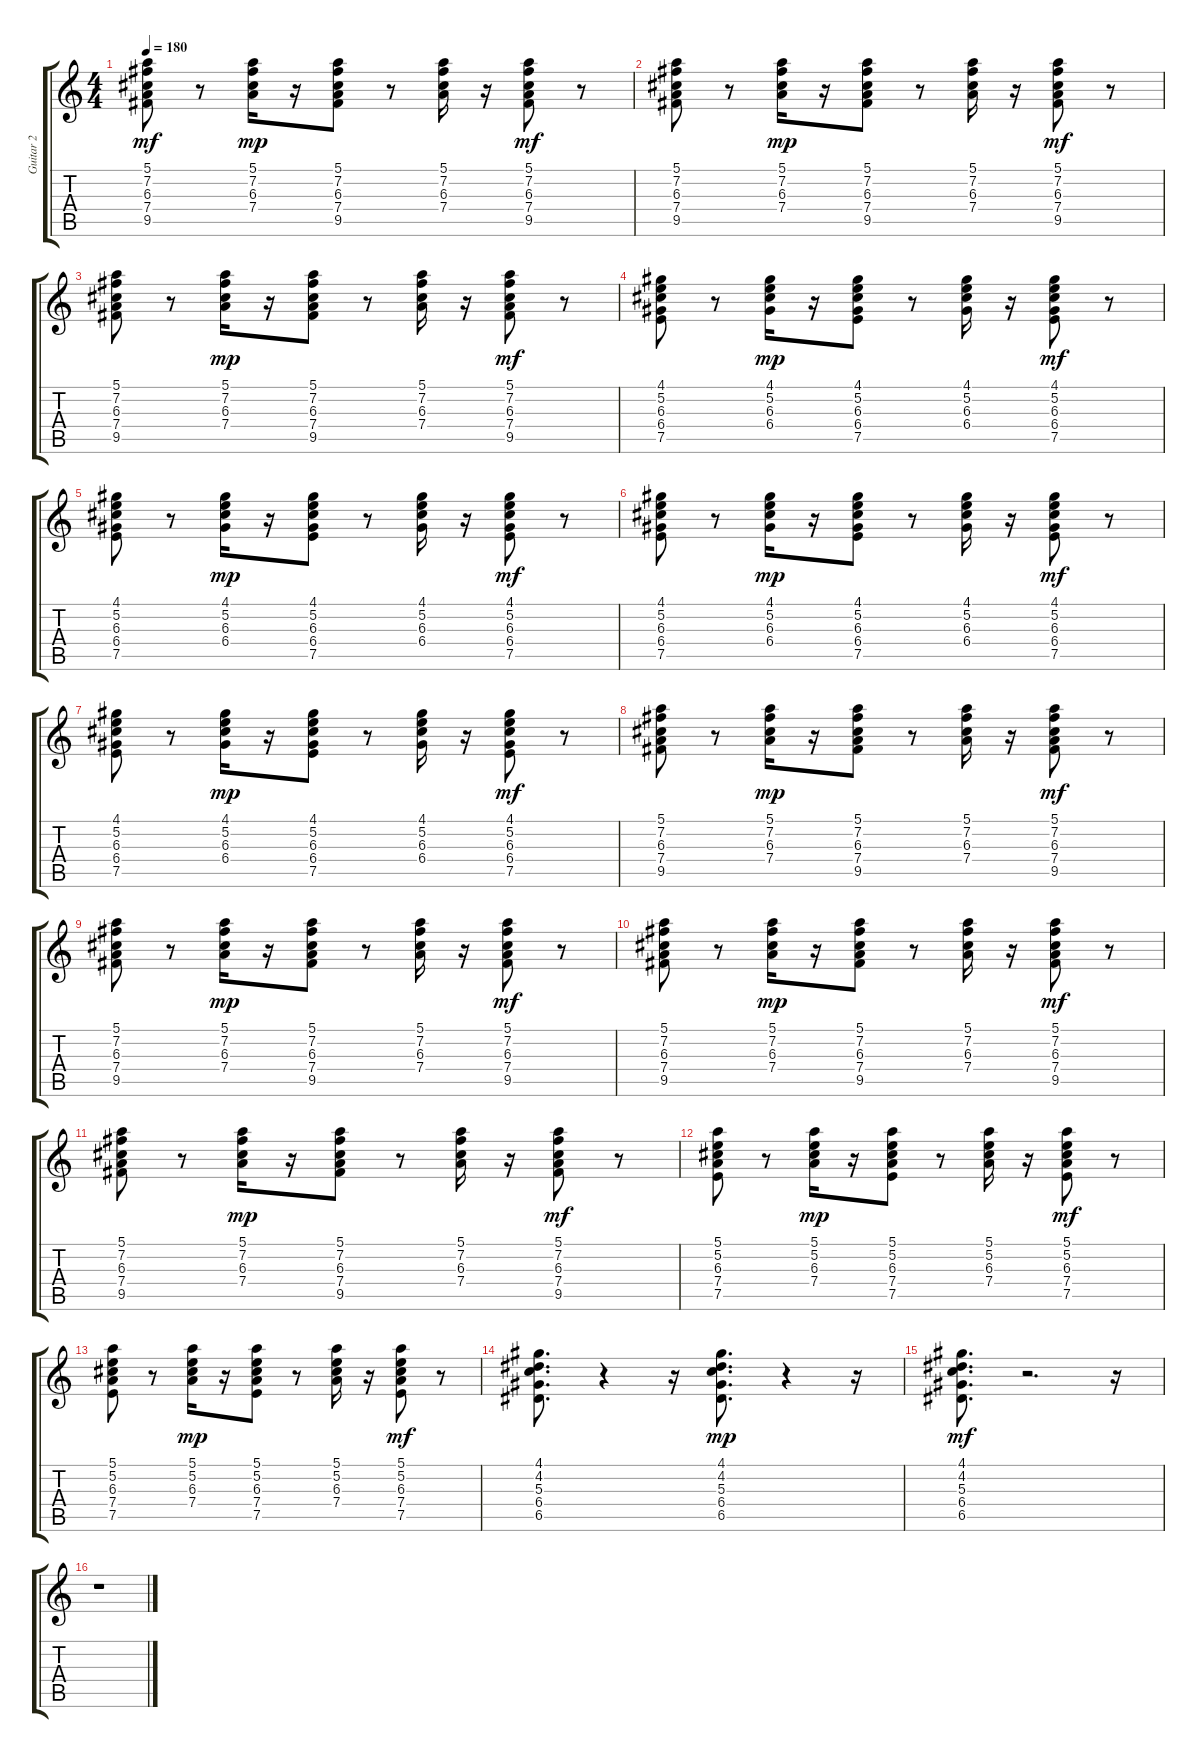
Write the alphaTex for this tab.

\track ("Guitar 2" "Guitar 2") {instrument electricguitarclean}
\staff {score tabs}
\tuning (E4 B3 G3 D3 A2 E2) {hide}
\ts (4 4)
\tempo 180
\clef g2
\ks c
(5.1 7.2 6.3 7.4 9.5).8{dy mf} r.8 (5.1 7.2 6.3 7.4).16{dy mp} r.16 (5.1 7.2 6.3 7.4 9.5).8 r.8 (5.1 7.2 6.3 7.4).16 r.16 (5.1 7.2 6.3 7.4 9.5).8{dy mf} r.8 |
(5.1 7.2 6.3 7.4 9.5).8 r.8 (5.1 7.2 6.3 7.4).16{dy mp} r.16 (5.1 7.2 6.3 7.4 9.5).8 r.8 (5.1 7.2 6.3 7.4).16 r.16 (5.1 7.2 6.3 7.4 9.5).8{dy mf} r.8 |
(5.1 7.2 6.3 7.4 9.5).8 r.8 (5.1 7.2 6.3 7.4).16{dy mp} r.16 (5.1 7.2 6.3 7.4 9.5).8 r.8 (5.1 7.2 6.3 7.4).16 r.16 (5.1 7.2 6.3 7.4 9.5).8{dy mf} r.8 |
(4.1 5.2 6.3 6.4 7.5).8 r.8 (4.1 5.2 6.3 6.4).16{dy mp} r.16 (4.1 5.2 6.3 6.4 7.5).8 r.8 (4.1 5.2 6.3 6.4).16 r.16 (4.1 5.2 6.3 6.4 7.5).8{dy mf} r.8 |
(4.1 5.2 6.3 6.4 7.5).8 r.8 (4.1 5.2 6.3 6.4).16{dy mp} r.16 (4.1 5.2 6.3 6.4 7.5).8 r.8 (4.1 5.2 6.3 6.4).16 r.16 (4.1 5.2 6.3 6.4 7.5).8{dy mf} r.8 |
(4.1 5.2 6.3 6.4 7.5).8 r.8 (4.1 5.2 6.3 6.4).16{dy mp} r.16 (4.1 5.2 6.3 6.4 7.5).8 r.8 (4.1 5.2 6.3 6.4).16 r.16 (4.1 5.2 6.3 6.4 7.5).8{dy mf} r.8 |
(4.1 5.2 6.3 6.4 7.5).8 r.8 (4.1 5.2 6.3 6.4).16{dy mp} r.16 (4.1 5.2 6.3 6.4 7.5).8 r.8 (4.1 5.2 6.3 6.4).16 r.16 (4.1 5.2 6.3 6.4 7.5).8{dy mf} r.8 |
(5.1 7.2 6.3 7.4 9.5).8 r.8 (5.1 7.2 6.3 7.4).16{dy mp} r.16 (5.1 7.2 6.3 7.4 9.5).8 r.8 (5.1 7.2 6.3 7.4).16 r.16 (5.1 7.2 6.3 7.4 9.5).8{dy mf} r.8 |
(5.1 7.2 6.3 7.4 9.5).8 r.8 (5.1 7.2 6.3 7.4).16{dy mp} r.16 (5.1 7.2 6.3 7.4 9.5).8 r.8 (5.1 7.2 6.3 7.4).16 r.16 (5.1 7.2 6.3 7.4 9.5).8{dy mf} r.8 |
(5.1 7.2 6.3 7.4 9.5).8 r.8 (5.1 7.2 6.3 7.4).16{dy mp} r.16 (5.1 7.2 6.3 7.4 9.5).8 r.8 (5.1 7.2 6.3 7.4).16 r.16 (5.1 7.2 6.3 7.4 9.5).8{dy mf} r.8 |
(5.1 7.2 6.3 7.4 9.5).8 r.8 (5.1 7.2 6.3 7.4).16{dy mp} r.16 (5.1 7.2 6.3 7.4 9.5).8 r.8 (5.1 7.2 6.3 7.4).16 r.16 (5.1 7.2 6.3 7.4 9.5).8{dy mf} r.8 |
(5.1 5.2 6.3 7.4 7.5).8 r.8 (5.1 5.2 6.3 7.4).16{dy mp} r.16 (5.1 5.2 6.3 7.4 7.5).8 r.8 (5.1 5.2 6.3 7.4).16 r.16 (5.1 5.2 6.3 7.4 7.5).8{dy mf} r.8 |
(5.1 5.2 6.3 7.4 7.5).8 r.8 (5.1 5.2 6.3 7.4).16{dy mp} r.16 (5.1 5.2 6.3 7.4 7.5).8 r.8 (5.1 5.2 6.3 7.4).16 r.16 (5.1 5.2 6.3 7.4 7.5).8{dy mf} r.8 |
(4.1 4.2 5.3 6.4 6.5).8{d} r.4 r.16 (4.1 4.2 5.3 6.4 6.5).8{d dy mp} r.4 r.16 |
(4.1 4.2 5.3 6.4 6.5).8{d dy mf} r.2{d} r.16 |
r.1
